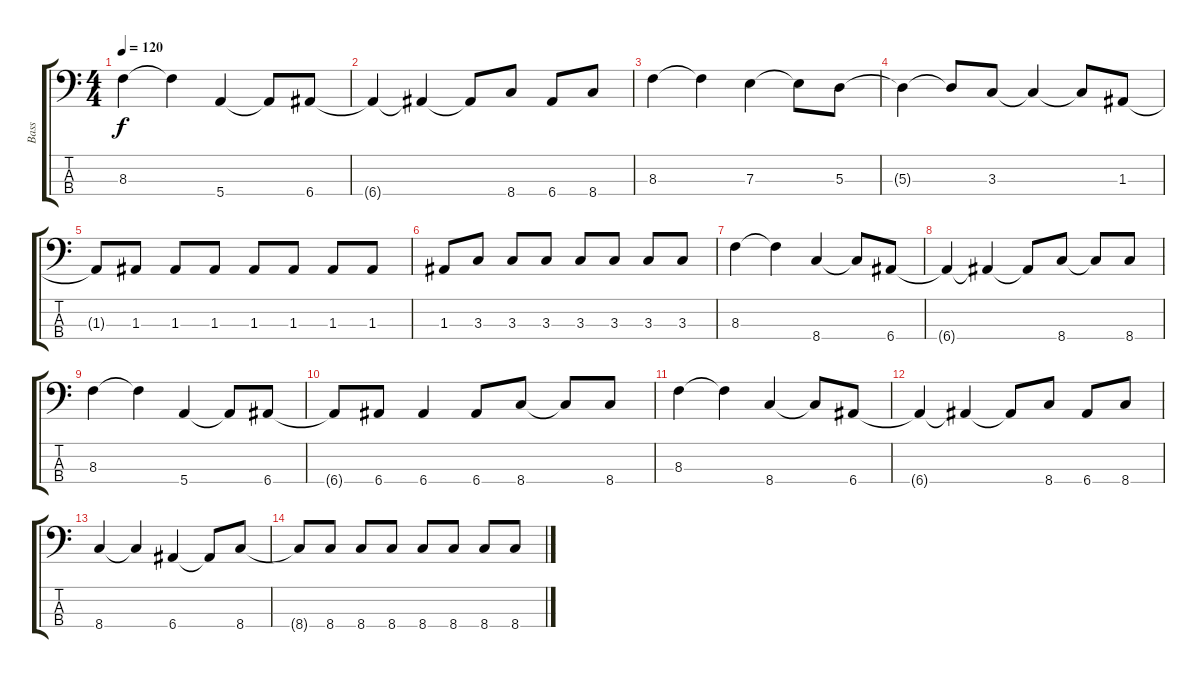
\track ("Bass" "Bass") {instrument electricbassfinger}
\staff {score tabs}
\tuning (G2 D2 A1 E1) {hide}
\ts (4 4)
\tempo 120
\clef f4
\ks c
8.3.4{dy f} 8.3{t}.4 5.4.4 5.4{t}.8 6.4.8 |
6.4{t}.4 6.4{t}.4 6.4{t}.8 8.4.8 6.4.8 8.4.8 |
8.3.4 8.3{t}.4 7.3.4 7.3{t}.8 5.3.8 |
5.3{t}.4 5.3{t}.8 3.3.8 3.3{t}.4 3.3{t}.8 1.3.8 |
1.3{t}.8 1.3.8 1.3.8 1.3.8 1.3.8 1.3.8 1.3.8 1.3.8 |
1.3.8 3.3.8 3.3.8 3.3.8 3.3.8 3.3.8 3.3.8 3.3.8 |
8.3.4{volume 6} 8.3{t}.4 8.4.4 8.4{t}.8 6.4.8 |
6.4{t}.4 6.4{t}.4 6.4{t}.8 8.4.8 8.4{t}.8 8.4.8 |
8.3.4{volume 2} 8.3{t}.4 5.4.4 5.4{t}.8 6.4.8 |
6.4{t}.8 6.4.8 6.4.4 6.4.8 8.4.8 8.4{t}.8 8.4.8 |
8.3.4{volume 2} 8.3{t}.4 8.4.4 8.4{t}.8 6.4.8 |
6.4{t}.4 6.4{t}.4 6.4{t}.8 8.4.8 6.4.8 8.4.8 |
8.4.4{volume 0} 8.4{t}.4 6.4.4 6.4{t}.8 8.4.8 |
8.4{t}.8 8.4.8 8.4.8 8.4.8 8.4.8 8.4.8 8.4.8 8.4.8
